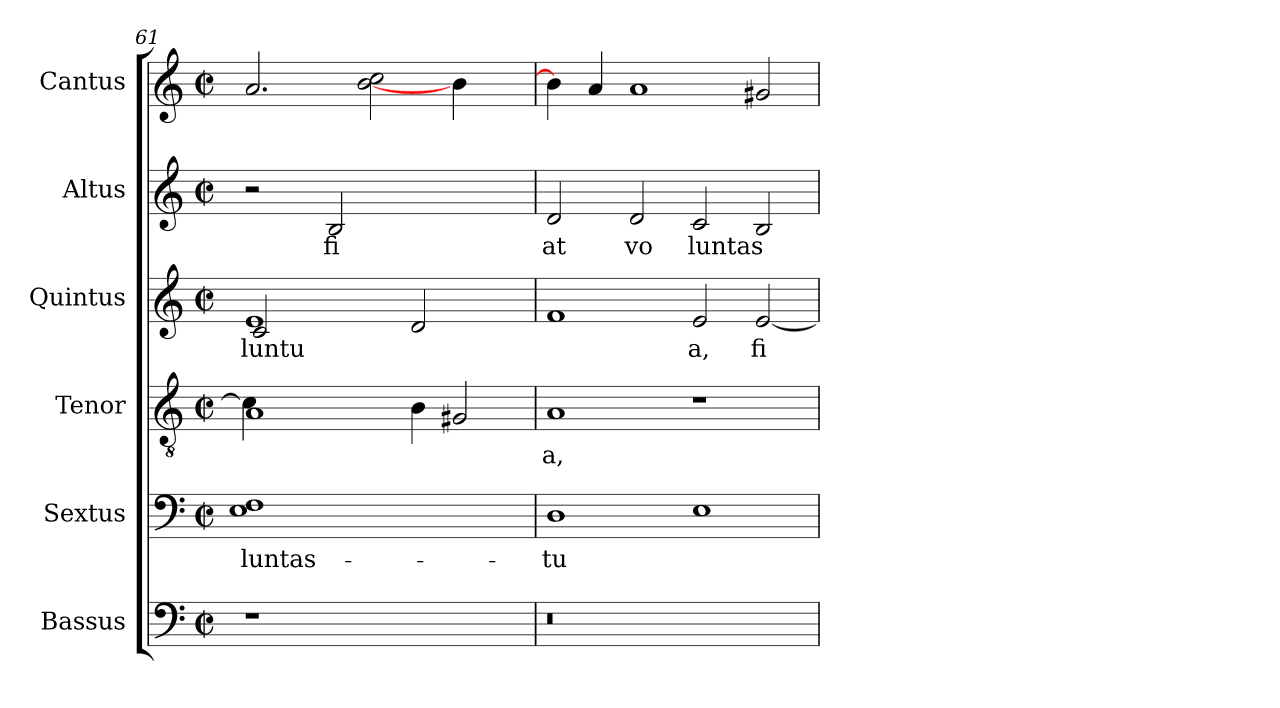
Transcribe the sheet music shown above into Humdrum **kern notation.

**kern	**kern	**text	**kern	**text	**kern	**text	**kern	**text	**kern	**text
*part6	*part5	*part5	*part4	*part4	*part3	*part3	*part2	*part2	*part1	*part1
*staff6	*staff5	*staff5	*staff4	*staff4	*staff3	*staff3	*staff2	*staff2	*staff1	*staff1
*I"Bassus	*I"Sextus	*	*I"Tenor	*	*I"Quintus	*	*I"Altus	*	*I"Cantus	*
*clefF4	*clefF4	*	*clefGv2	*	*clefG2	*	*clefG2	*	*clefG2	*
*k[]	*k[]	*	*k[]	*	*k[]	*	*k[]	*	*k[]	*
*C:	*C:	*	*C:	*	*C:	*	*C:	*	*C:	*
*M2/2	*M2/2	*	*M2/2	*	*M2/2	*	*M2/2	*	*M2/2	*
*met(c|)	*met(c|)	*	*met(c|)	*	*met(c|)	*	*met(c|)	*	*met(c|)	*
=61	=61	=61	=61	=61	=61	=61	=61	=61	=61	=61
!	!	!LO:LY:b:cj	!	!LO:LY:b:cj	!	!LO:LY:b:cj	!	!	!	!
*	*	*	*^	*	*^	*	*	*	*	*
1r	1F 1E	-luntas-	1A	4c\]	.	1e	2c/	luntu	2r	.	2.a/	.
.	.	.	.	1.ryy	.	.	.	.	.	.	.	.
!	!	!	!	!	!	!	!	!	!	!LO:LY:b:cj	!	!
.	.	.	.	.	.	.	4ryy	.	2B/	fi	.	.
.	.	.	.	.	.	.	1ryy	.	.	.	2cc\ [>2b\	.
!	!	!	!	!	!LO:LY:b:cj	!	!	!LO:LY:b:cj	!	!	!	!
2.ryy	2.ryy	.	4B\	.	.	2d/	.	.	2.ryy	.	.	.
!	!	!	!	!	!LO:LY:b:cj	!	!	!	!	!	!	!LO:LY:b:cj
.	.	.	2G#/	.	.	.	.	.	.	.	4b\	.
.	.	.	.	.	.	4ryy	.	.	.	.	4ryy	.
*	*	*	*v	*v	*	*	*	*	*	*	*	*
*	*	*	*	*	*v	*v	*	*	*	*	*
=62	=62	=62	=62	=62	=62	=62	=62	=62	=62	=62
!	!	!LO:LY:b:cj	!	!LO:LY:b:cj	!	!LO:LY:b:cj	!	!LO:LY:b:cj	!	!LO:LY:b:cj
0r	1D	-tu-	1A	a,	1f	.	2d/	at	4b\]	.
!	!	!	!	!	!	!	!	!	!	!LO:LY:b:cj
.	.	.	.	.	.	.	.	.	4a/	.
!	!	!	!	!	!	!	!	!LO:LY:b:cj	!	!LO:LY:b:cj
.	.	.	.	.	.	.	2d/	vo	1a	.
!	!	!LO:LY:b:cj	!	!	!	!LO:LY:b:cj	!	!LO:LY:b:cj	!	!
.	1E	--	1r	.	2e/	a,	2c/	luntas	.	.
!	!	!	!	!	!	!LO:LY:b:cj	!	!LO:LY:b:cj	!	!LO:LY:b:cj
.	.	.	.	.	[<2e/	fi	2B/	.	2g#/	.
=	=	=	=	=	=	=	=	=	=	=
*-	*-	*-	*-	*-	*-	*-	*-	*-	*-	*-
